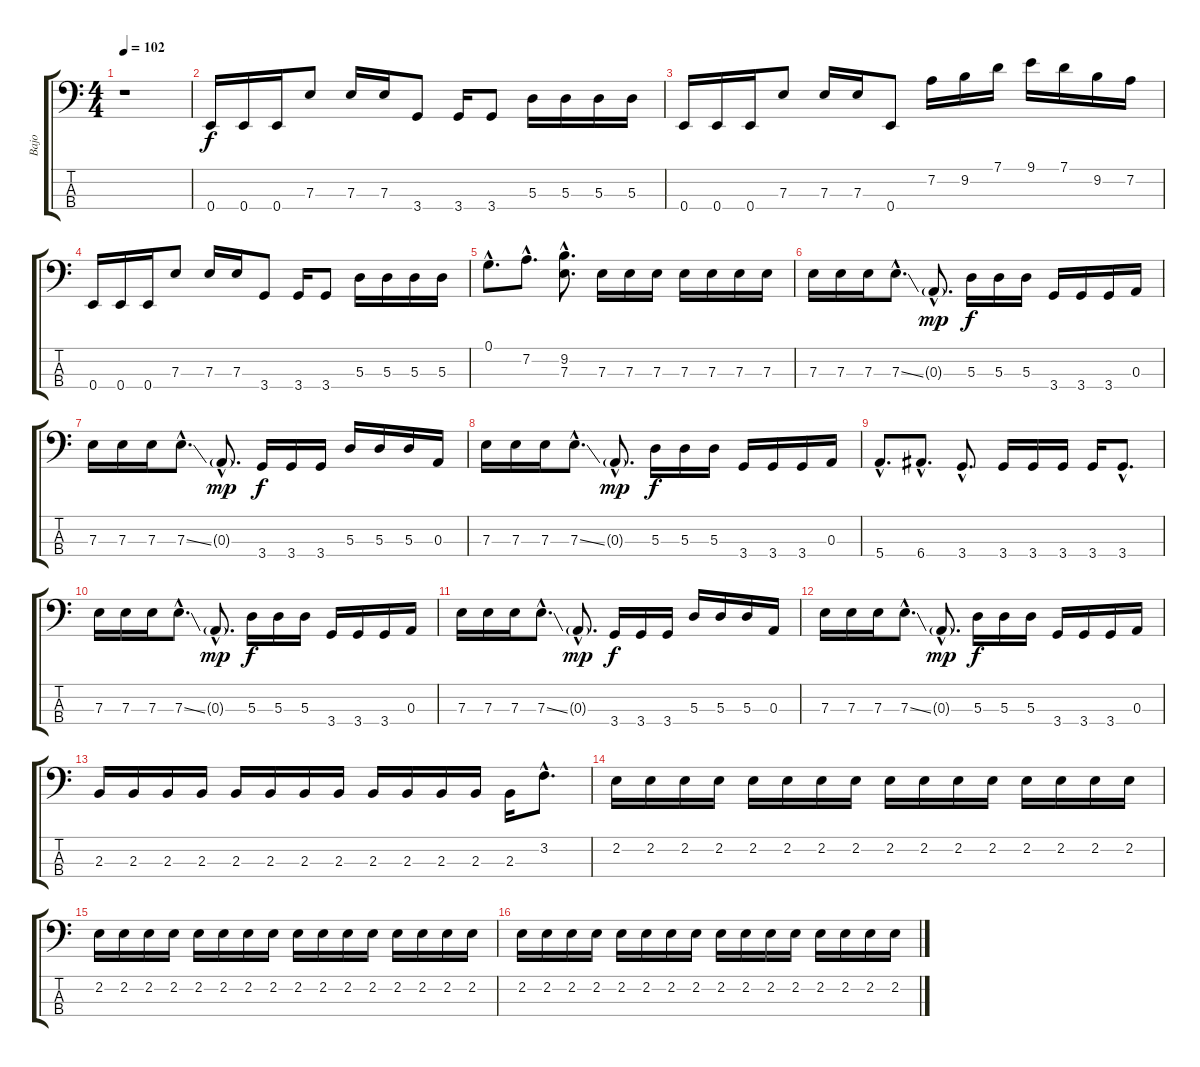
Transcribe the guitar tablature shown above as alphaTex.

\track ("Bajo" "Bajo") {instrument electricbassfinger}
\staff {score tabs}
\tuning (G2 D2 A1 E1) {hide}
\ts (4 4)
\tempo 102
\clef f4
\ks c
r.1{dy f instrument electricbassfinger} |
0.4.16 0.4.16 0.4.16 7.3.8 7.3.16 7.3.16 3.4.8 3.4.16 3.4.8 5.3.16 5.3.16 5.3.16 5.3.16 |
0.4.16 0.4.16 0.4.16 7.3.8 7.3.16 7.3.16 0.4.8 7.2.16 9.2.16 7.1.16 9.1.16 7.1.16 9.2.16 7.2.16 |
0.4.16 0.4.16 0.4.16 7.3.8 7.3.16 7.3.16 3.4.8 3.4.16 3.4.8 5.3.16 5.3.16 5.3.16 5.3.16 |
0.1{hac}.8{d} 7.2{hac}.8{d} (9.2{hac} 7.3{hac}).8{d} 7.3.16 7.3.16 7.3.16 7.3.16 7.3.16 7.3.16 7.3.16 |
7.3.16 7.3.16 7.3.16 7.3{ss hac}.8{d} 0.3{g hac}.8{d dy mp} 5.3.16{dy f} 5.3.16 5.3.16 3.4.16 3.4.16 3.4.16 0.3.16 |
7.3.16 7.3.16 7.3.16 7.3{ss hac}.8{d} 0.3{g hac}.8{d dy mp} 3.4.16{dy f} 3.4.16 3.4.16 5.3.16 5.3.16 5.3.16 0.3.16 |
7.3.16 7.3.16 7.3.16 7.3{ss hac}.8{d} 0.3{g hac}.8{d dy mp} 5.3.16{dy f} 5.3.16 5.3.16 3.4.16 3.4.16 3.4.16 0.3.16 |
5.4{hac}.8{d} 6.4{hac}.8{d} 3.4{hac}.8{d} 3.4.16 3.4.16 3.4.16 3.4.16 3.4{hac}.8{d} |
7.3.16 7.3.16 7.3.16 7.3{ss hac}.8{d} 0.3{g hac}.8{d dy mp} 5.3.16{dy f} 5.3.16 5.3.16 3.4.16 3.4.16 3.4.16 0.3.16 |
7.3.16 7.3.16 7.3.16 7.3{ss hac}.8{d} 0.3{g hac}.8{d dy mp} 3.4.16{dy f} 3.4.16 3.4.16 5.3.16 5.3.16 5.3.16 0.3.16 |
7.3.16 7.3.16 7.3.16 7.3{ss hac}.8{d} 0.3{g hac}.8{d dy mp} 5.3.16{dy f} 5.3.16 5.3.16 3.4.16 3.4.16 3.4.16 0.3.16 |
2.3.16 2.3.16 2.3.16 2.3.16 2.3.16 2.3.16 2.3.16 2.3.16 2.3.16 2.3.16 2.3.16 2.3.16 2.3.16 3.2{hac}.8{d} |
2.2.16 2.2.16 2.2.16 2.2.16 2.2.16 2.2.16 2.2.16 2.2.16 2.2.16 2.2.16 2.2.16 2.2.16 2.2.16 2.2.16 2.2.16 2.2.16 |
2.2.16 2.2.16 2.2.16 2.2.16 2.2.16 2.2.16 2.2.16 2.2.16 2.2.16 2.2.16 2.2.16 2.2.16 2.2.16 2.2.16 2.2.16 2.2.16 |
2.2.16 2.2.16 2.2.16 2.2.16 2.2.16 2.2.16 2.2.16 2.2.16 2.2.16 2.2.16 2.2.16 2.2.16 2.2.16 2.2.16 2.2.16 2.2.16
